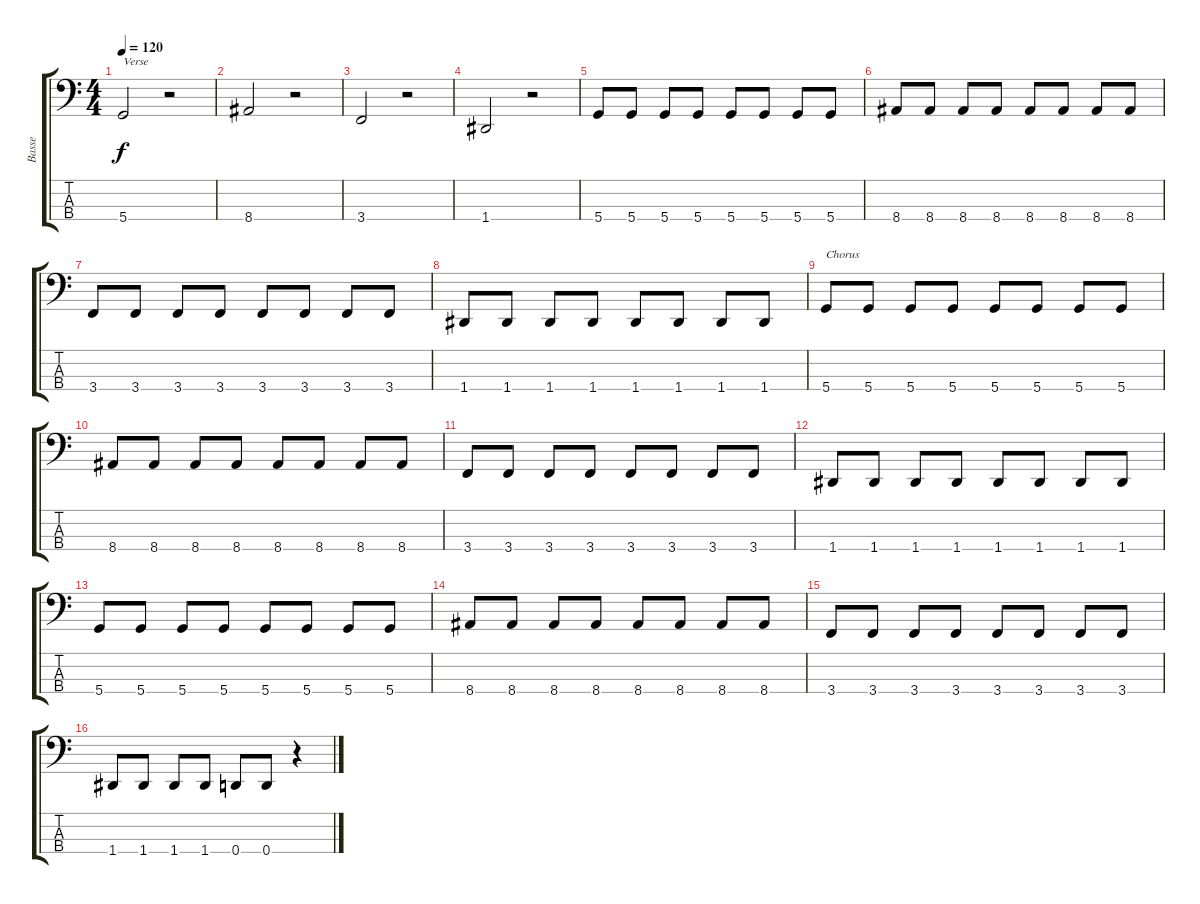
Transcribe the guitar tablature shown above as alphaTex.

\track ("Basse" "Basse") {instrument electricbassfinger}
\staff {score tabs}
\tuning (G2 D2 A1 D1) {hide}
\ts (4 4)
\tempo 120
\clef f4
\ks c
5.4.2{txt "Verse" dy f} r.2 |
8.4.2 r.2 |
3.4.2 r.2 |
1.4.2 r.2 |
5.4.8 5.4.8 5.4.8 5.4.8 5.4.8 5.4.8 5.4.8 5.4.8 |
8.4.8 8.4.8 8.4.8 8.4.8 8.4.8 8.4.8 8.4.8 8.4.8 |
3.4.8 3.4.8 3.4.8 3.4.8 3.4.8 3.4.8 3.4.8 3.4.8 |
1.4.8 1.4.8 1.4.8 1.4.8 1.4.8 1.4.8 1.4.8 1.4.8 |
5.4.8{txt "Chorus"} 5.4.8 5.4.8 5.4.8 5.4.8 5.4.8 5.4.8 5.4.8 |
8.4.8 8.4.8 8.4.8 8.4.8 8.4.8 8.4.8 8.4.8 8.4.8 |
3.4.8 3.4.8 3.4.8 3.4.8 3.4.8 3.4.8 3.4.8 3.4.8 |
1.4.8 1.4.8 1.4.8 1.4.8 1.4.8 1.4.8 1.4.8 1.4.8 |
5.4.8 5.4.8 5.4.8 5.4.8 5.4.8 5.4.8 5.4.8 5.4.8 |
8.4.8 8.4.8 8.4.8 8.4.8 8.4.8 8.4.8 8.4.8 8.4.8 |
3.4.8 3.4.8 3.4.8 3.4.8 3.4.8 3.4.8 3.4.8 3.4.8 |
1.4.8 1.4.8 1.4.8 1.4.8 0.4.8 0.4.8 r.4
